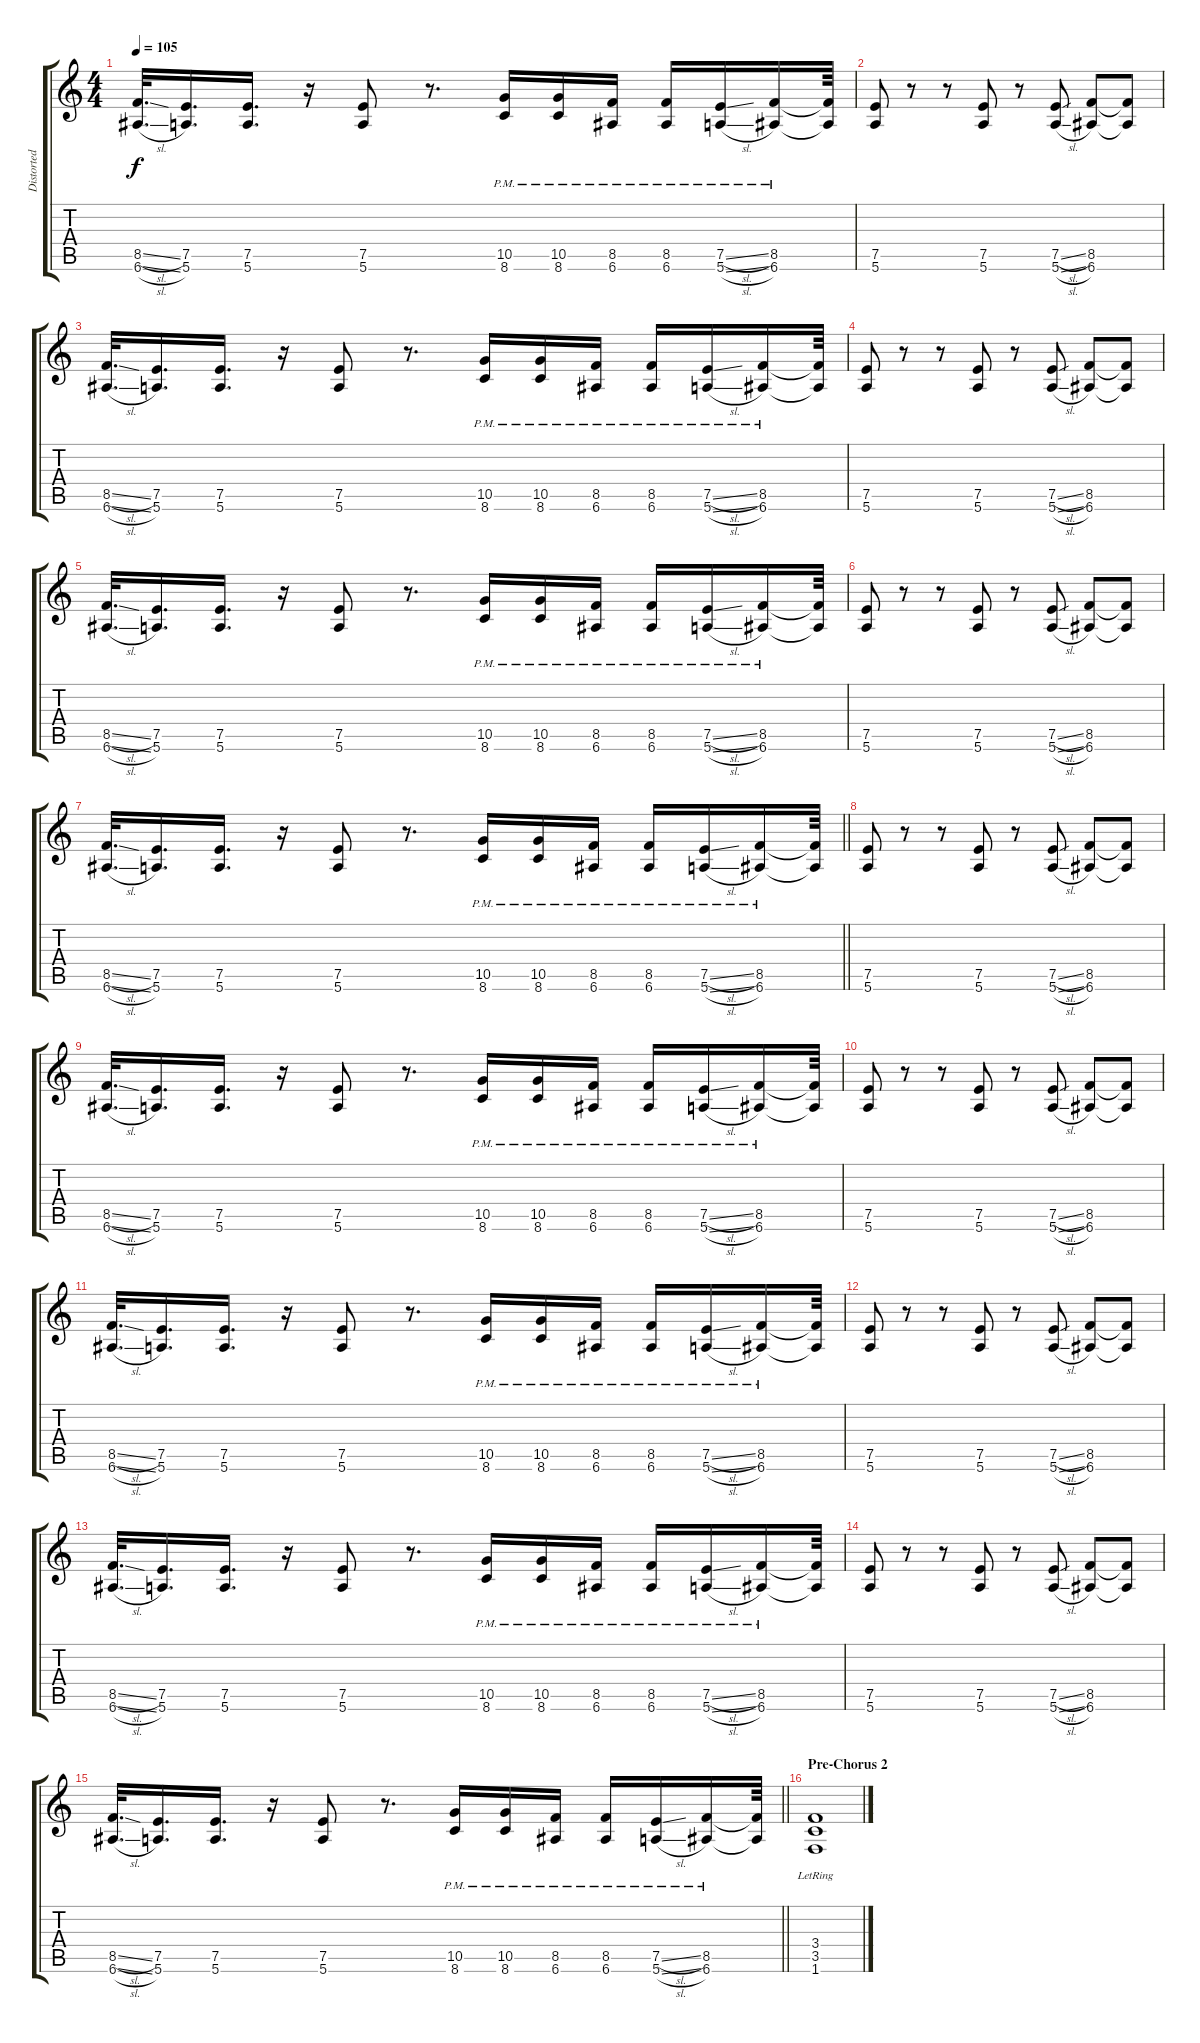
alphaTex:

\track ("Distorted Guitar 1" "Distorted ") {instrument distortionguitar}
\staff {score tabs}
\tuning (E4 B3 G3 D3 A2 E2) {hide}
\ts (4 4)
\tempo 105
\clef g2
\ks c
(8.5{sl} 6.6{sl}).32{d dy f} (7.5 5.6).16{d} (7.5 5.6).16{d} r.16 (7.5 5.6).8 r.8{d} (10.5{pm} 8.6{pm}).16 (10.5{pm} 8.6{pm}).16 (8.5{pm} 6.6{pm}).16 (8.5{pm} 6.6{pm}).16 (7.5{sl pm} 5.6{sl pm}).16 (8.5{pm} 6.6{pm}).16 (8.5{t} 6.6{t}).64 |
(7.5 5.6).8 r.8 r.8 (7.5 5.6).8 r.8 (7.5{sl} 5.6{sl}).8 (8.5 6.6).8 (8.5{t} 6.6{t}).8 |
(8.5{sl} 6.6{sl}).32{d} (7.5 5.6).16{d} (7.5 5.6).16{d} r.16 (7.5 5.6).8 r.8{d} (10.5{pm} 8.6{pm}).16 (10.5{pm} 8.6{pm}).16 (8.5{pm} 6.6{pm}).16 (8.5{pm} 6.6{pm}).16 (7.5{sl pm} 5.6{sl pm}).16 (8.5{pm} 6.6{pm}).16 (8.5{t} 6.6{t}).64 |
(7.5 5.6).8 r.8 r.8 (7.5 5.6).8 r.8 (7.5{sl} 5.6{sl}).8 (8.5 6.6).8 (8.5{t} 6.6{t}).8 |
(8.5{sl} 6.6{sl}).32{d} (7.5 5.6).16{d} (7.5 5.6).16{d} r.16 (7.5 5.6).8 r.8{d} (10.5{pm} 8.6{pm}).16 (10.5{pm} 8.6{pm}).16 (8.5{pm} 6.6{pm}).16 (8.5{pm} 6.6{pm}).16 (7.5{sl pm} 5.6{sl pm}).16 (8.5{pm} 6.6{pm}).16 (8.5{t} 6.6{t}).64 |
(7.5 5.6).8 r.8 r.8 (7.5 5.6).8 r.8 (7.5{sl} 5.6{sl}).8 (8.5 6.6).8 (8.5{t} 6.6{t}).8 |
\barLineRight lightlight
(8.5{sl} 6.6{sl}).32{d} (7.5 5.6).16{d} (7.5 5.6).16{d} r.16 (7.5 5.6).8 r.8{d} (10.5{pm} 8.6{pm}).16 (10.5{pm} 8.6{pm}).16 (8.5{pm} 6.6{pm}).16 (8.5{pm} 6.6{pm}).16 (7.5{sl pm} 5.6{sl pm}).16 (8.5{pm} 6.6{pm}).16 (8.5{t} 6.6{t}).64 |
(7.5 5.6).8 r.8 r.8 (7.5 5.6).8 r.8 (7.5{sl} 5.6{sl}).8 (8.5 6.6).8 (8.5{t} 6.6{t}).8 |
(8.5{sl} 6.6{sl}).32{d} (7.5 5.6).16{d} (7.5 5.6).16{d} r.16 (7.5 5.6).8 r.8{d} (10.5{pm} 8.6{pm}).16 (10.5{pm} 8.6{pm}).16 (8.5{pm} 6.6{pm}).16 (8.5{pm} 6.6{pm}).16 (7.5{sl pm} 5.6{sl pm}).16 (8.5{pm} 6.6{pm}).16 (8.5{t} 6.6{t}).64 |
(7.5 5.6).8 r.8 r.8 (7.5 5.6).8 r.8 (7.5{sl} 5.6{sl}).8 (8.5 6.6).8 (8.5{t} 6.6{t}).8 |
(8.5{sl} 6.6{sl}).32{d} (7.5 5.6).16{d} (7.5 5.6).16{d} r.16 (7.5 5.6).8 r.8{d} (10.5{pm} 8.6{pm}).16 (10.5{pm} 8.6{pm}).16 (8.5{pm} 6.6{pm}).16 (8.5{pm} 6.6{pm}).16 (7.5{sl pm} 5.6{sl pm}).16 (8.5{pm} 6.6{pm}).16 (8.5{t} 6.6{t}).64 |
(7.5 5.6).8 r.8 r.8 (7.5 5.6).8 r.8 (7.5{sl} 5.6{sl}).8 (8.5 6.6).8 (8.5{t} 6.6{t}).8 |
(8.5{sl} 6.6{sl}).32{d} (7.5 5.6).16{d} (7.5 5.6).16{d} r.16 (7.5 5.6).8 r.8{d} (10.5{pm} 8.6{pm}).16 (10.5{pm} 8.6{pm}).16 (8.5{pm} 6.6{pm}).16 (8.5{pm} 6.6{pm}).16 (7.5{sl pm} 5.6{sl pm}).16 (8.5{pm} 6.6{pm}).16 (8.5{t} 6.6{t}).64 |
(7.5 5.6).8 r.8 r.8 (7.5 5.6).8 r.8 (7.5{sl} 5.6{sl}).8 (8.5 6.6).8 (8.5{t} 6.6{t}).8 |
\barLineRight lightlight
(8.5{sl} 6.6{sl}).32{d} (7.5 5.6).16{d} (7.5 5.6).16{d} r.16 (7.5 5.6).8 r.8{d} (10.5{pm} 8.6{pm}).16 (10.5{pm} 8.6{pm}).16 (8.5{pm} 6.6{pm}).16 (8.5{pm} 6.6{pm}).16 (7.5{sl pm} 5.6{sl pm}).16 (8.5{pm} 6.6{pm}).16 (8.5{t} 6.6{t}).64 |
\section ("" "Pre-Chorus 2")
(3.4{lr} 3.5{lr} 1.6{lr}).1
